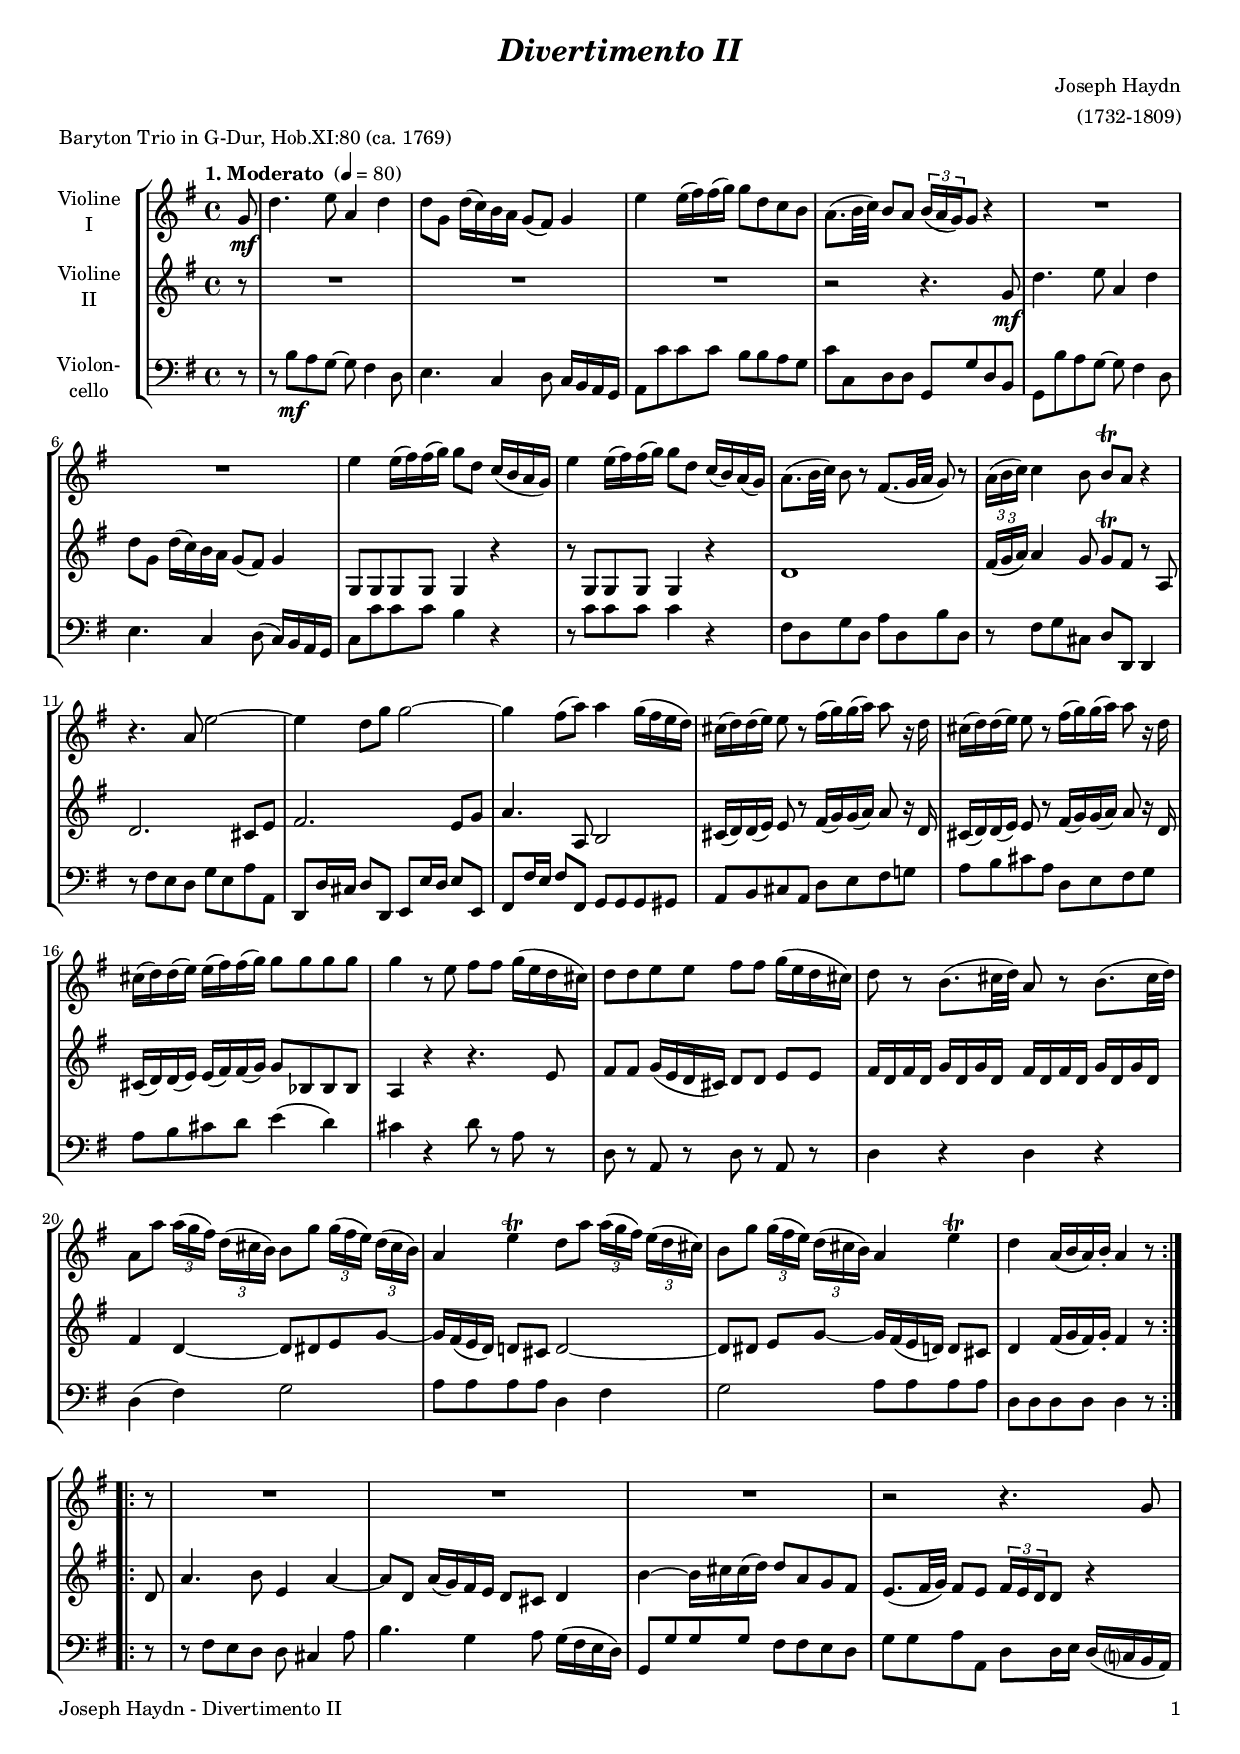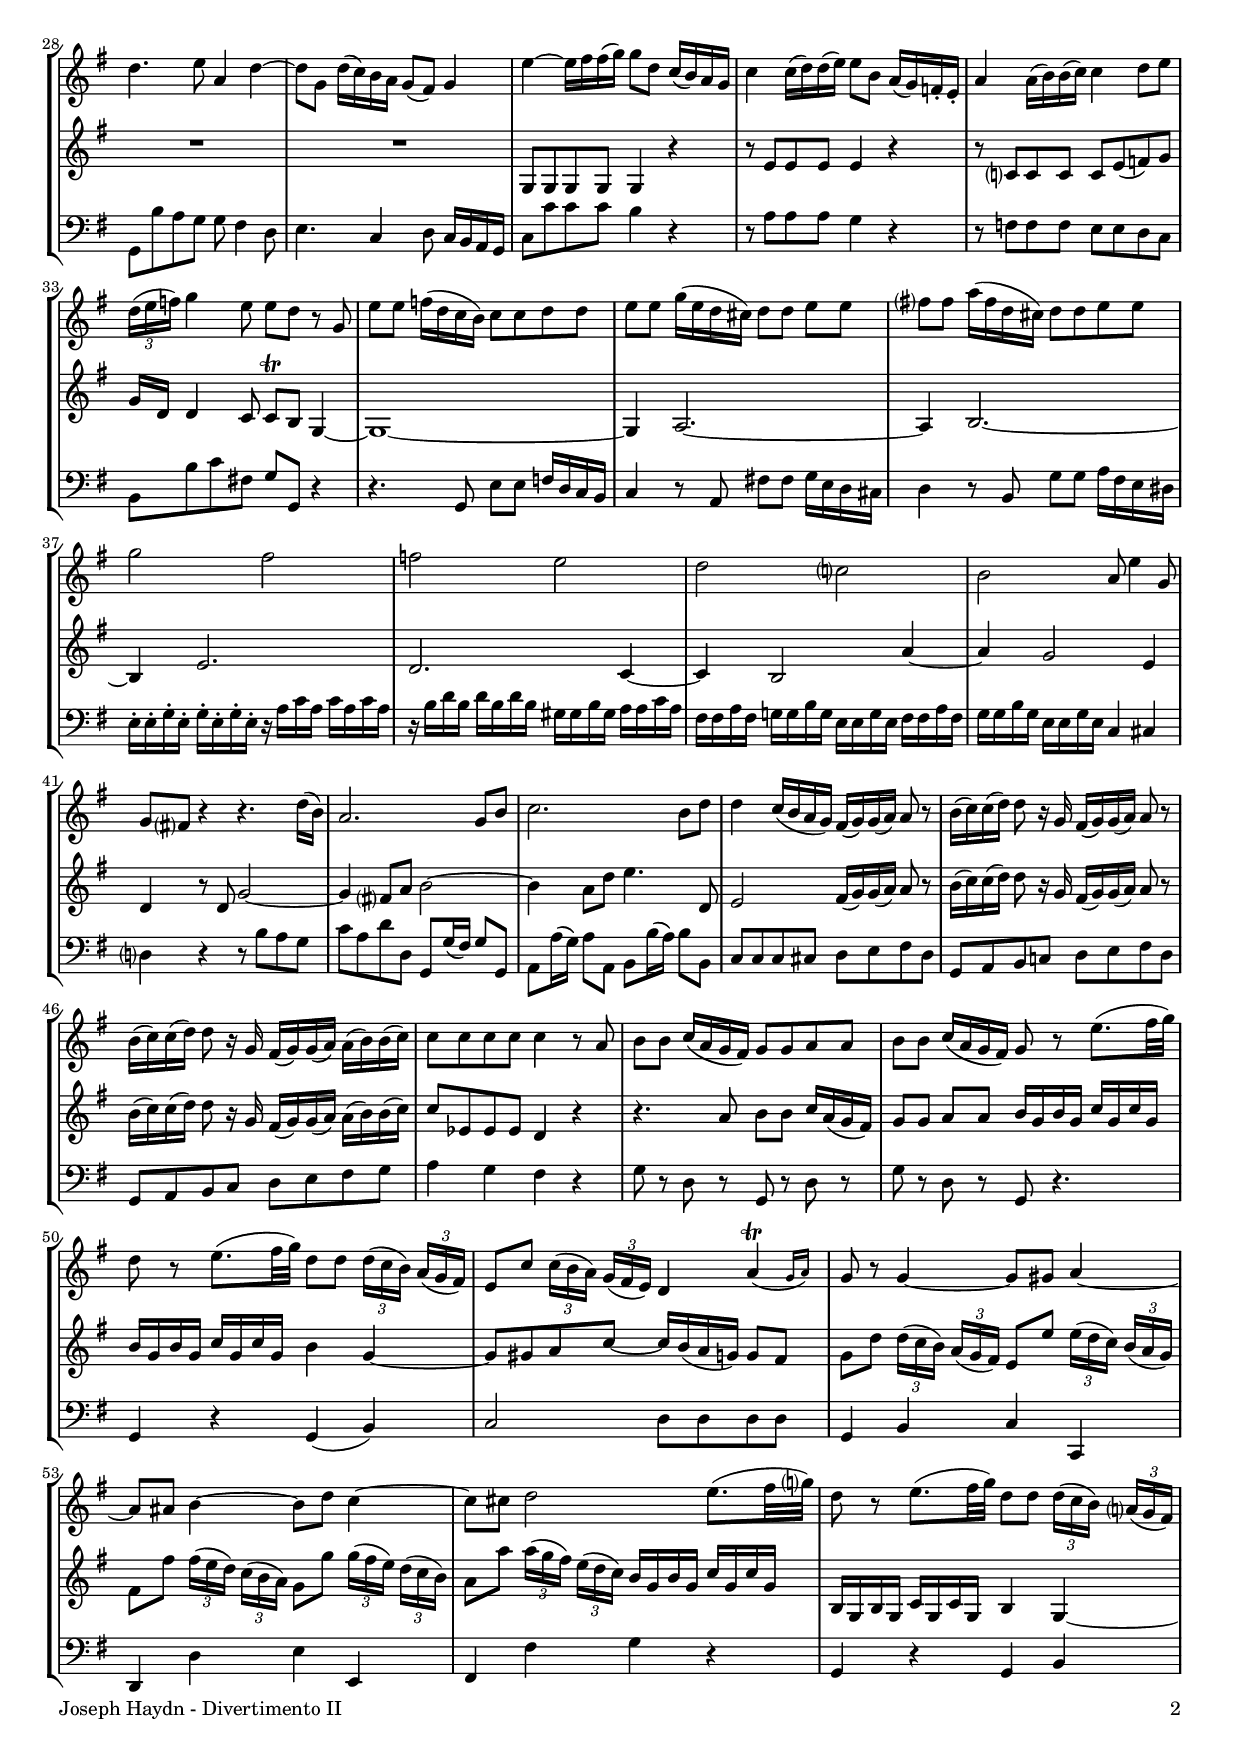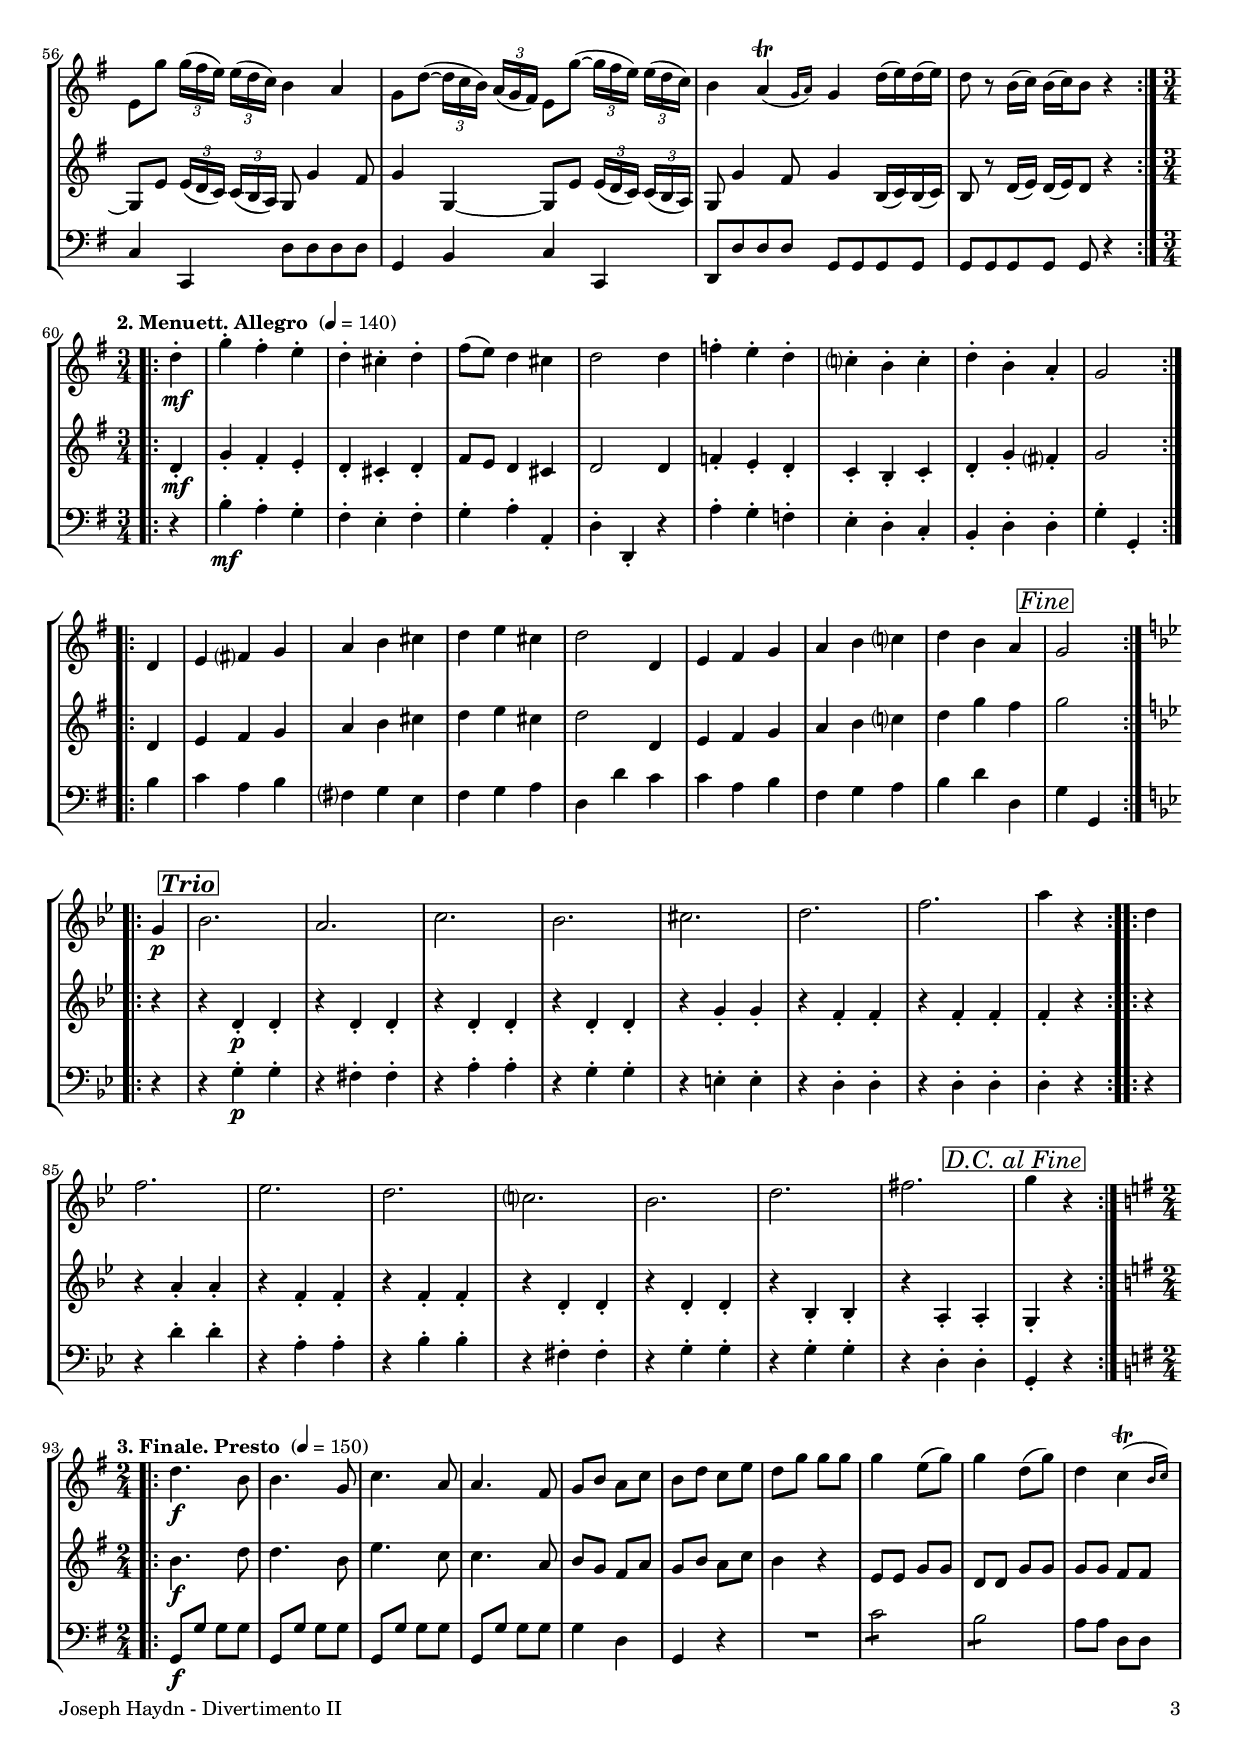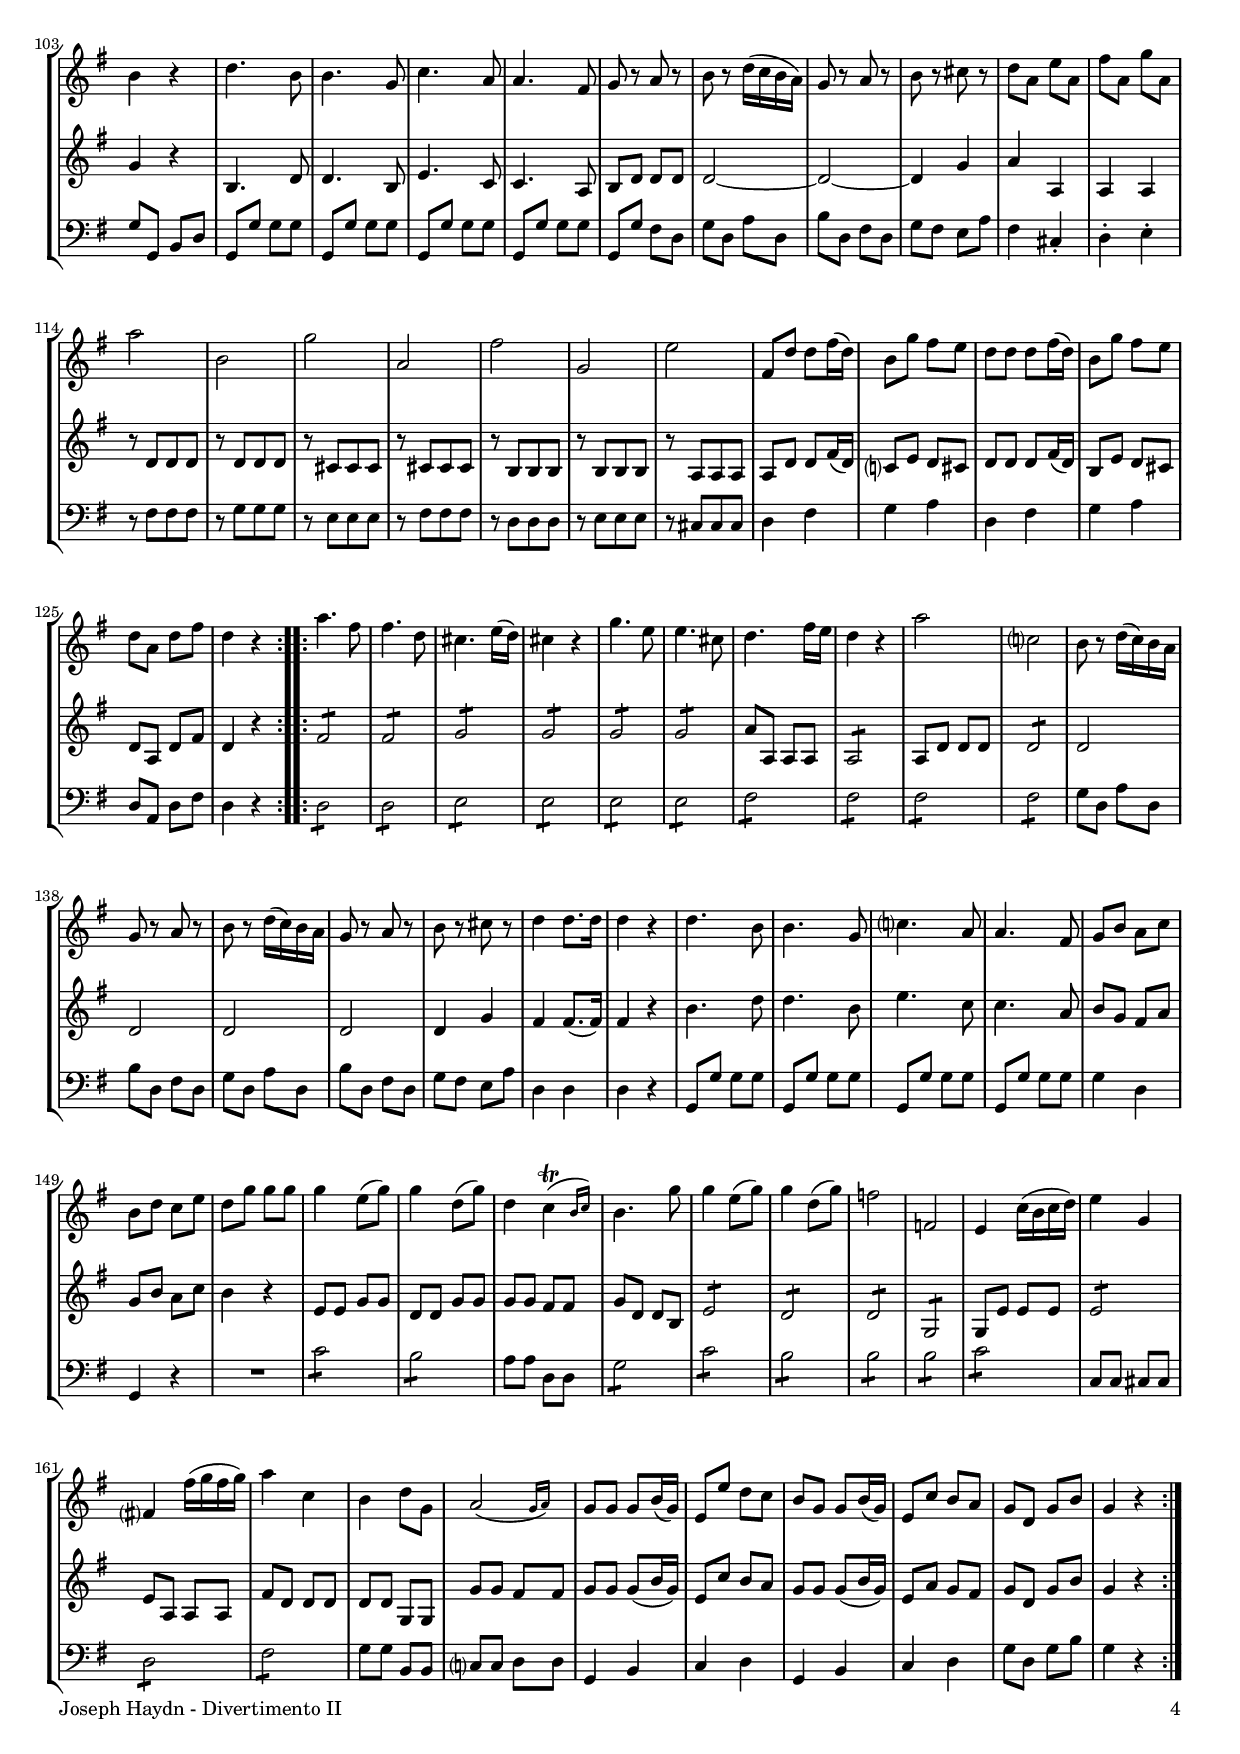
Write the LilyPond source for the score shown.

\version "2.20.2"
\include "deutsch.ly"

#(set-global-staff-size 17)

\header {
  title     = \markup \bold \italic "Divertimento II"
  composer  = "Joseph Haydn"
  arranger  = "(1732-1809)"
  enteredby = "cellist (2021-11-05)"
  piece     = "Baryton Trio in G-Dur, Hob.XI:80 (ca. 1769)"
}

voiceconsts = {
 \key g \major
 \time 4/4
 \clef "treble"
% \numericTimeSignature
 \compressEmptyMeasures
  % Set default beaming for all staves
%  \set Timing.beamExceptions = #'()
%  \set Timing.baseMoment     = #(ly:make-moment 1 4)
%  \set Timing.beatStructure  = #'(1 1 1) 
}

minstr = "harpsichord"
mihi = "clarinet"
%minstr = "accordion"
milo = "bassoon"
mivl = "violin"
miva = "viola"
miba = "cello"

atpl = \mark \markup \box \italic "a tempo, più lento"
dcaf = \mark \markup \box \italic "D.C. al Fine"
fine = \mark \markup \box \italic "Fine"
pori = \mark \markup \box \italic "poco rit."
rall = \mark \markup \box \italic "rall."
trio = \mark \markup \box \bold \italic "Trio"

introa = {        \tempo "1. Moderato "         4=80 }
introb = { \break \tempo "2. Menuett. Allegro " 4=140 \time 3/4 }
introc = { \break \tempo "3. Finale. Presto "   4=150 \time 2/4 \key g \major }

va = \relative c'' {
  \voiceconsts

  \introa
  \repeat volta 2 {
    \partial 8 g8\mf
    d'4. e8 a,4 d
    d8 g, d'16( c) h a g8( fis) g4
    e' e16( fis) fis( g) g8 d c h
    a8.( h32 c) h8 a \tuplet 3/2 8 { h16( a g) } g8 r4
    R1*2

    e'4 e16( fis) fis( g) g8 d c16( h a g)
    e'4 e16( fis) fis( g) g8 d c16( h) a( g)
    a8.( h32 c) h8 r fis8.( g32 a g8) r
    \tuplet 3/2 8 { a16( h c) } c4 h8 h\trill a r4

    r4. a8 e'2~
    e4 d8 g g2~
    g4 fis8( a) a4 g16( fis e d)
    cis( d) d( e) e8 r fis16( g) g( a) a8 r16 d,
    cis( d) d( e) e8 r fis16( g) g( a) a8 r16 d,

    cis( d) d( e) e( fis) fis( g) g8 g g g
    g4 r8 e fis fis g16( e d cis)
    d8 d e e fis fis g16( e d cis)
    d8 r h8.( cis32 d) a8 r h8.( cis32 d)

    a8 a' \tuplet 3/2 8 { a16( g fis) d[( cis h)] } h8 g' \tuplet 3/2 8 { g16( fis e) d[( cis h)] }
    a4 e'\trill d8 a' \tuplet 3/2 8 { a16( g fis) e[( d cis)] }
    h8 g' \tuplet 3/2 8 { g16( fis e) d[( cis h)] } a4 e'\trill
    d a16( h a) h-. a4 r8
  }

  \repeat volta 2 {
    \partial 8 r8
    R1*3
    r2 r4. g8
    d'4. e8 a,4 d~
    d8 g,
    d'16( c) h a g8( fis) g4
    e'~ e16 fis fis( g) g8 d c16( h) a g

    c4 c16( d) d( e) e8 h a16( g) f-. e-.
    a4 a16( h) h( c) c4 d8 e
    \tuplet 3/2 8 { d16( e f) } g4 e8 e d r g,
    e' e f16( d c h) c8 c d d

    e e g16( e d cis) d8 d e[ e]
    fis? fis a16( fis d cis) d8 d e e
    g2 fis
    f e
    d c?
    h a8 e'4 g,8
    g fis? r4 r4. d'16( h)

    a2. g8 h
    c2. h8 d
    d4 c16( h a g) fis( g) g( a) a8 r
    h16( c) c( d) d8 r16 g, fis( g) g( a) a8 r
    h16( c) c( d) d8 r16 g, fis( g) g( a) a( h) h( c)

    c8 c c c c4 r8 a
    h h c16( a g fis) g8 g a a
    h h c16( a g fis) g8 r e'8.( fis32 g)
    d8 r e8.( fis32 g) d8 d \tuplet 3/2 8 { d16( c h) a[( g fis)] }

    e8 c' \tuplet 3/2 8 { c16( h a) g[( fis e)] } d4 \afterGrace a'4(\trill { g16[ a]) }
    g8 r g4~ g8 gis a4~
    a8 ais h4~ h8 d c4~
    c8 cis d2 e8.( fis32 g?)
    d8 r e8.( fis32 g) d8 d \tuplet 3/2 8 { d16( c h) a?[( g fis)] }

    e8 g' \tuplet 3/2 8 { g16( fis e) e[( d c)] } h4 a
    g8 d'(~ \tuplet 3/2 8 { d16 c h) a[( g fis)] } e8 g'(~ \tuplet 3/2 8 { g16 fis e) e[( d c)] }
    h4 \afterGrace a(\trill { g16[ a]) } g4 d'16( e) d( e)
    \partial 8*7 d8 r h16( c) h( c) h8 r4
  }

  \introb
  \repeat volta 2 {
    \partial 4 d-.\mf
    g-. fis-. e-.
    d-. cis-. d-.
    fis8( e) d4 cis
    d2 d4
    f-. e-. d-.
    c?-. h-. c-.
    d-. h-. a-.
    g2
  }
  \repeat volta 2 {
    d4
    e fis? g
    a h cis
    d e cis
    d2 d,4
    e fis g
    a h c?
    d h a \fine
    g2
  }
  \repeat volta 2 { \key g \minor
    g4\p \trio
    b2.
    a
    c
    b
    cis
    d
    f
    a4 r
  }
  \repeat volta 2 {
    d,
    f2.
    es
    d
    c?
    b
    d
    fis \dcaf
    g4 r
  }

  \introc
  \repeat volta 2 {
    d4.\f h8
    h4. g8
    c4. a8
    a4. fis8
    g h a c
    h d c e
    d g g g
    g4 e8( g)

    g4 d8( g)
    d4 \afterGrace c4(\trill { h16[ c]) }
    h4 r
    d4. h8
    h4. g8
    c4. a8
    a4. fis8
    g r a r
    h r d16( c h a)

    g8 r a r
    h r cis r
    d a e' a,
    fis' a, g' a,
    a'2
    h,
    g'
    a,
    fis'

    g,
    e'
    fis,8 d' d fis16( d)
    h8 g' fis e
    d d d fis16( d)
    h8 g' fis e
    d a d fis
    d4 r
  }
  \repeat volta 2 {
    a'4. fis8
    fis4. d8
    cis4. e16( d)
    cis4 r
    g'4. e8
    e4. cis8
    d4. fis16 e
    d4 r
    a'2
    c,?

    h8 r d16( c) h a
    g8 r a r
    h r d16( c) h a
    g8 r a r
    h r cis r
    d4 d8. d16
    d4 r

    d4. h8
    h4. g8
    c?4. a8
    a4. fis8
    g h a c
    h d c e
    d g g g
    g4 e8( g)
    g4 d8( g)

    d4 \afterGrace c(\trill { h16[ c]) }
    h4. g'8
    g4 e8( g)
    g4 d8( g)
    f2
    f,
    e4 c'16( h c d)
    e4 g,
    fis? fis'16( g fis g)

    a4 c,
    h d8 g,
    \afterGrace a2( { g16[ a]) }
    g8 g g h16( g)
    e8 e' d c
    h g g h16( g)
    e8 c' h a
    g d g h
    g4 r
  }
}

vb = \relative c'' {
  \voiceconsts

  \introa
  \repeat volta 2 {
    \partial 8 r8
    R1*3
    r2 r4. g8\mf
    d'4. e8 a,4 d
    d8 g, d'16( c) h a g8( fis) g4
    g,8 g g g g4 r
    r8 g g g g4 r

    d'1
    \tuplet 3/2 8 { fis16( g a) } a4 g8 g\trill fis r a,
    d2. cis8 e
    fis2. e8 g
    a4. a,8 h2
    cis16( d) d( e) e8 r fis16( g) g( a) a8 r16 d,

    cis( d) d( e) e8 r fis16( g) g( a) a8 r16 d,
    cis( d) d( e) e( fis) fis( g) g8 b, b b
    a4 r r4. e'8
    fis fis g16( e d cis) d8 d e[ e]

    fis16 d fis d g d g d fis d fis d g d g d
    fis4 d~ d8 dis e g~
    g16 fis( e d) d!8 cis d2~
    d8[ dis] e g~ g16 fis( e d) d8 cis
    d4 fis16( g fis) g-. fis4 r8
  }

  \repeat volta 2 {
    \partial 8 d
    a'4. h8 e,4 a~
    a8 d, a'16( g) fis e d8 cis d4
    h'~ h16 cis cis( d) d8 a g fis
    e8.( fis32 g) fis8 e \tuplet 3/2 8 { fis16 e d } d8 r4
    R1*2

    g,8 g g g g4 r
    r8 e' e e e4 r
    r8 c? c c c e( f) g
    g16 d d4 c8 c\trill h g4~
    g1~
    g4 a2.~
    a4 h2.~

    h4 e2.
    d c4~
    c h2 a'4~
    a g2 e4
    d r8 d g2~
    g4 fis?8 a h2~
    h4 a8 d e4. d,8
    e2 fis16( g) g( a) a8 r

    h16( c) c( d) d8 r16 g, fis( g) g( a) a8 r
    h16( c) c( d) d8 r16 g, fis( g) g( a) a( h) h( c)
    c8 es, es es d4 r
    r4. a'8 h h c16 a( g fis)

    g8 g a[ a] h16 g h g c g c g
    h g h g c g c g h4 g~
    g8 gis a c~ c16 h( a g!) g8 fis
    g d' \tuplet 3/2 8 { d16( c h) a[( g fis)] } e8 e' \tuplet 3/2 8 { e16( d c) h[( a g)] }

    fis8 fis' \tuplet 3/2 8 { fis16( e d) c[( h a)] } g8 g' \tuplet 3/2 8 { g16( fis e) d[( c h)] }
    a8 a' \tuplet 3/2 8 { a16( g fis) e[( d c)] } h g h g c g c g
    h, g h g c g c g h4 g~

    g8 e' \tuplet 3/2 8 { e16( d c) c[( h a)] } g8 g'4 fis8
    g4 g,~ g8 e' \tuplet 3/2 8 { e16( d c) c[( h a)] }
    g8 g'4 fis8 g4 h,16( c) h( c)
    \partial 8*7 h8 r d16( e) d( e) d8 r4
  }

  \introb
  \repeat volta 2 {
    \partial 4 d-.\mf
    g-. fis-. e-.
    d-. cis-. d-.
    fis8 e d4 cis
    d2 d4
    f-. e-. d-.
    c-. h-. c-.
    d-. g-. fis?-.
    g2
  }
  \repeat volta 2 {
    d4
    e fis g
    a h cis
    d e cis
    d2 d,4
    e fis g
    a h c?
    d g fis \fine
    g2
  }
  \repeat volta 2 { \key g \minor
    r4 \trio
    r d,-.\p d-.
    r d-. d-.
    r d-. d-.
    r d-. d-.
    r g-. g-.
    r f-. f-.
    r f-. f-.
    f-. r
  }
  \repeat volta 2 {
    r
    r a-. a-.
    r f-. f-.
    r f-. f-.
    r d-. d-.
    r d-. d-.
    r b-. b-.
    r a-. a-. \dcaf
    \partial 2 g-. r
  }

  \introc
  \repeat volta 2 {
    h'4.\f d8
    d4. h8
    e4. c8
    c4. a8
    h g fis a
    g h a c
    h4 r
    e,8 e g g
    d d g g
    g g fis fis

    g4 r
    h,4. d8
    d4. h8
    e4. c8
    c4. a8
    h d d d
    d2~
    d~
    d4 g
    a a,
    a a
    r8 d[ d d]

    r d[ d d]
    r cis[ cis cis]
    r cis[ cis cis]
    r h[ h h]
    r h[ h h]
    r a[ a a]
    a d d fis16( d)
    c?8 e d cis

    d d d fis16( d)
    h8 e d cis
    d a d fis
    d4 r
  }
  \repeat volta 2 {
    \repeat tremolo 4 fis8
    \repeat tremolo 4 fis
    \repeat tremolo 4 g
    \repeat tremolo 4 g
    \repeat tremolo 4 g

    \repeat tremolo 4 g
    a a, a a
    \repeat tremolo 4 a
    a d d d
    \repeat tremolo 4 d
    d2
    d
    d
    d
    d4 g

    fis fis8.( fis16)
    fis4 r
    h4. d8
    d4. h8
    e4. c8
    c4. a8
    h g fis a
    g h a c
    h4 r
    e,8 e g g
    d d g g

    g g fis fis
    g d d h
    \repeat tremolo 4 e
    \repeat tremolo 4 d
    \repeat tremolo 4 d
    \repeat tremolo 4 g,
    g e' e e
    \repeat tremolo 4 e
    e a, a a

    fis' d d d
    d d g, g
    g' g fis fis
    g g g( h16 g)
    e8 c' h a
    g g g( h16 g)
    e8 a g fis
    g d g h
    g4 r
  }
}

vc = \relative c' {
  \voiceconsts
  \clef "bass"
  
  \introa
  \repeat volta 2 {
    \partial 8 r8
    r h\mf a g~ g fis4 d8
    e4. c4 d8 c16 h a g
    a8 c' c c h h a g
    c c, d d g, g' d h
    g h' a g~ g fis4 d8

    e4. c4 d8( c16) h a g
    c8 c' c c h4 r
    r8 c c c c4 r
    fis,8 d g d a' d, h' d,
    r fis g cis, d d, d4
    r8 fis' e d g e a a,

    d, d'16 cis d8 d, e e'16 d e8 e,
    fis fis'16 e fis8 fis, g g g gis
    a h cis a d e fis g!
    a h cis a d, e fis g
    a h cis d e4( d)

    cis r d8 r a r
    d, r a r d r a r
    d4 r d r
    d( fis) g2
    a8 a a a d,4 fis
    g2 a8 a a a
    d, d d d d4 r8
  }

  \repeat volta 2 {
    \partial 8 r
    r fis e d d cis4 a'8
    h4. g4 a8 g16( fis e d)
    g,8 g' g g fis fis e d
    g g a a, d d16 e d( c? h a)
    g8 h' a g g fis4 d8

    e4. c4 d8 c16 h a g
    c8 c' c c h4 r
    r8 a a a g4 r
    r8 f f f e e d c
    h h' c fis,! g g, r4

    r4. g8 e' e f16 d c h
    c4 r8 a fis'! fis g16 e d cis
    d4 r8 h g' g a16 fis e dis
    e-. e-. g-. e-. g-. e-. g-. e-. r a c a c a c a

    r h d h d h d h gis gis h gis a a c a
    fis fis a fis g! g h g e e g e fis fis a fis
    g g h g e e g e c4 cis
    d? r r8 h' a g

    c a d d, g, g'16( fis) g8 g,
    a a'16( g) a8 a, h h'16( a) h8 h,
    c c c cis d e fis d
    g, a h c! d e fis d
    g, a h c d e fis g

    a4 g fis r
    g8 r d r g, r d' r
    g r d r g, r4.
    g4 r g( h)
    c2 d8 d d d
    g,4 h c c,

    d d' e e,
    fis fis' g r
    g, r g h
    c c, d'8 d d d
    g,4 h c c,
    d8 d' d d g, g g g
    \partial 8*7 g[ g g g] g r4
  }

  \introb
  \repeat volta 2 {
    \partial 4 r
    h'-.\mf a-. g-.
    fis-. e-. fis-.
    g-. a-. a,-.
    d-. d,-. r
    a''-. g-. f-.
    e-. d-. c-.
    h-. d-. d-.
    g-. g,-.
    
  }
  \repeat volta 2 {
    h'
    c a h
    fis? g e
    fis g a
    d, d' c
    c a h
    fis g a
    h d d, \fine
    g g,
  }
  \repeat volta 2 { \key g \minor
    r \trio
    r g'-.\p g-.
    r fis-. fis-.
    r a-. a-.
    r g-. g-.
    r e-. e-.
    r d-. d-.
    r d-. d-.
    d-. r
  }
  \repeat volta 2 {
    r
    r d'-. d-.
    r a-. a-.
    r b-. b-.
    r fis-. fis-.
    r g-. g-.
    r g-. g-.
    r d-. d-. \dcaf
    g,-. r
  }

  \introc
  \repeat volta 2 {
    g8\f g' g g
    g, g' g g
    g, g' g g
    g, g' g g
    g4 d
    g, r
    R2
    \repeat tremolo 4 c'8
    \repeat tremolo 4 h
    a a d, d

    g g, h d
    g, g' g g
    g, g' g g
    g, g' g g
    g, g' g g
    g, g' fis d
    g d a' d,
    h' d, fis d
    g fis e a

    fis4 cis-.
    d-. e-.
    r8 fis[ fis fis]
    r g[ g g]
    r e[ e e]
    r fis[ fis fis]
    r d[ d d]
    r e[ e e]
    r cis[ cis cis]
    d4 fis
    g a
    d, fis
    g a
    d,8 a d fis
    d4 r
  }
  \repeat volta 2 {
    \repeat tremolo 4 d8
    \repeat tremolo 4 d
    \repeat tremolo 4 e
    \repeat tremolo 4 e
    \repeat tremolo 4 e

    \repeat tremolo 4 e
    \repeat tremolo 4 fis
    \repeat tremolo 4 fis
    \repeat tremolo 4 fis
    \repeat tremolo 4 fis
    g d a' d,
    h' d, fis d
    g d a' d,
    h' d, fis d

    g fis e a
    d,4 d
    d r
    g,8 g' g g
    g, g' g g
    g, g' g g
    g, g' g g
    g4 d
    g, r
    R2
    \repeat tremolo 4 c'8

    \repeat tremolo 4 h
    a a d, d
    \repeat tremolo 4 g
    \repeat tremolo 4 c
    \repeat tremolo 4 h
    \repeat tremolo 4 h
    \repeat tremolo 4 h
    \repeat tremolo 4 c
    c, c cis cis

    \repeat tremolo 4 d
    \repeat tremolo 4 fis
    g g h, h
    c? c d d
    g,4 h
    c d
    g, h
    c d
    g8 d g h
    g4 r
  }
}


music = \new StaffGroup <<
      \new Staff {
        \set Staff.midiInstrument = \mivl
        \set Staff.instrumentName = \markup \center-column { "Violine" "I" }
        \transpose g g { \va }
      }
      
      \new Staff {
        \set Staff.midiInstrument = \mivl
        \set Staff.instrumentName = \markup \center-column { "Violine" "II" }
        \transpose g g { \vb }
      }
      
      \new Staff {
        \set Staff.midiInstrument = \miba
        \set Staff.instrumentName = \markup \center-column { "Violon-" "cello" }
        \transpose g g { \vc }
      }
>>

\book {
   \paper {
    print-page-number = ##t
    print-first-page-number = ##t
    ragged-last-bottom = ##f
    oddHeaderMarkup = \markup \null
    evenHeaderMarkup = \markup \null
    oddFooterMarkup = \markup {
      \fill-line {
        \on-the-fly #print-page-number-check-first
        "Joseph Haydn - Divertimento II" \fromproperty #'page:page-number-string
      }
    }
    evenFooterMarkup = \oddFooterMarkup
  } \score {
    \music
    \layout {}
  }

  \score {
    \unfoldRepeats \music

    \midi {
      \context {
        \Score
      }
    }
  }
}